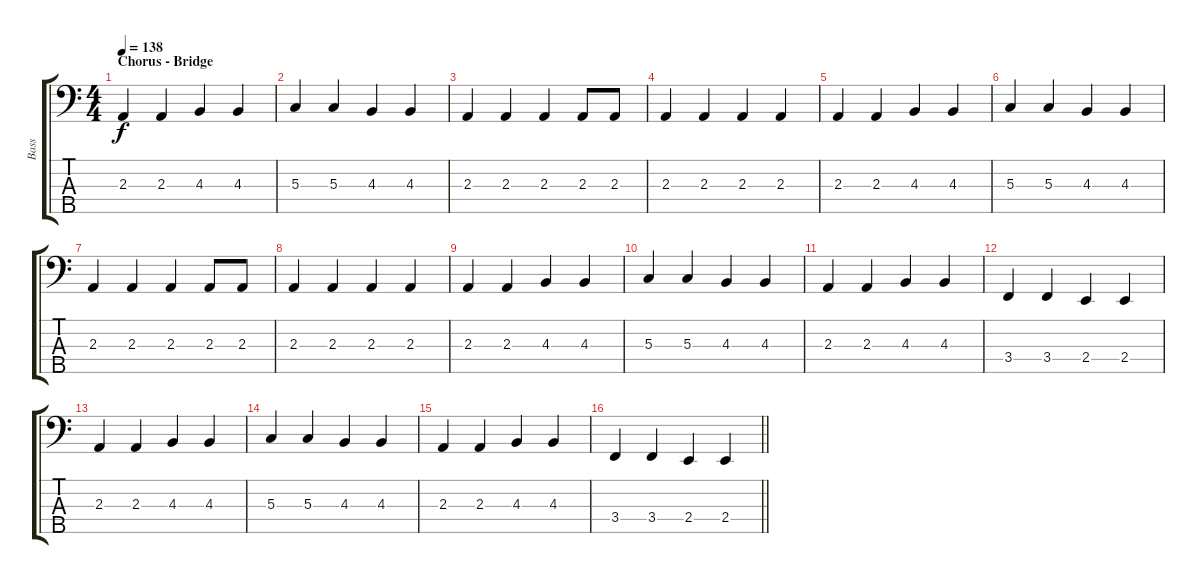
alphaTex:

\track ("Bass" "Bass") {instrument electricbasspick}
\staff {score tabs}
\tuning (F2 C2 G1 D1 A0) {hide}
\ts (4 4)
\section ("" "Chorus - Bridge")
\tempo 138
\clef f4
\ks c
2.3.4{dy f} 2.3.4 4.3.4 4.3.4 |
5.3.4 5.3.4 4.3.4 4.3.4 |
2.3.4 2.3.4 2.3.4 2.3.8 2.3.8 |
2.3.4 2.3.4 2.3.4 2.3.4 |
2.3.4 2.3.4 4.3.4 4.3.4 |
5.3.4 5.3.4 4.3.4 4.3.4 |
2.3.4 2.3.4 2.3.4 2.3.8 2.3.8 |
2.3.4 2.3.4 2.3.4 2.3.4 |
2.3.4 2.3.4 4.3.4 4.3.4 |
5.3.4 5.3.4 4.3.4 4.3.4 |
2.3.4 2.3.4 4.3.4 4.3.4 |
3.4.4 3.4.4 2.4.4 2.4.4 |
2.3.4 2.3.4 4.3.4 4.3.4 |
5.3.4 5.3.4 4.3.4 4.3.4 |
2.3.4 2.3.4 4.3.4 4.3.4 |
\barLineRight lightlight
3.4.4 3.4.4 2.4.4 2.4.4
